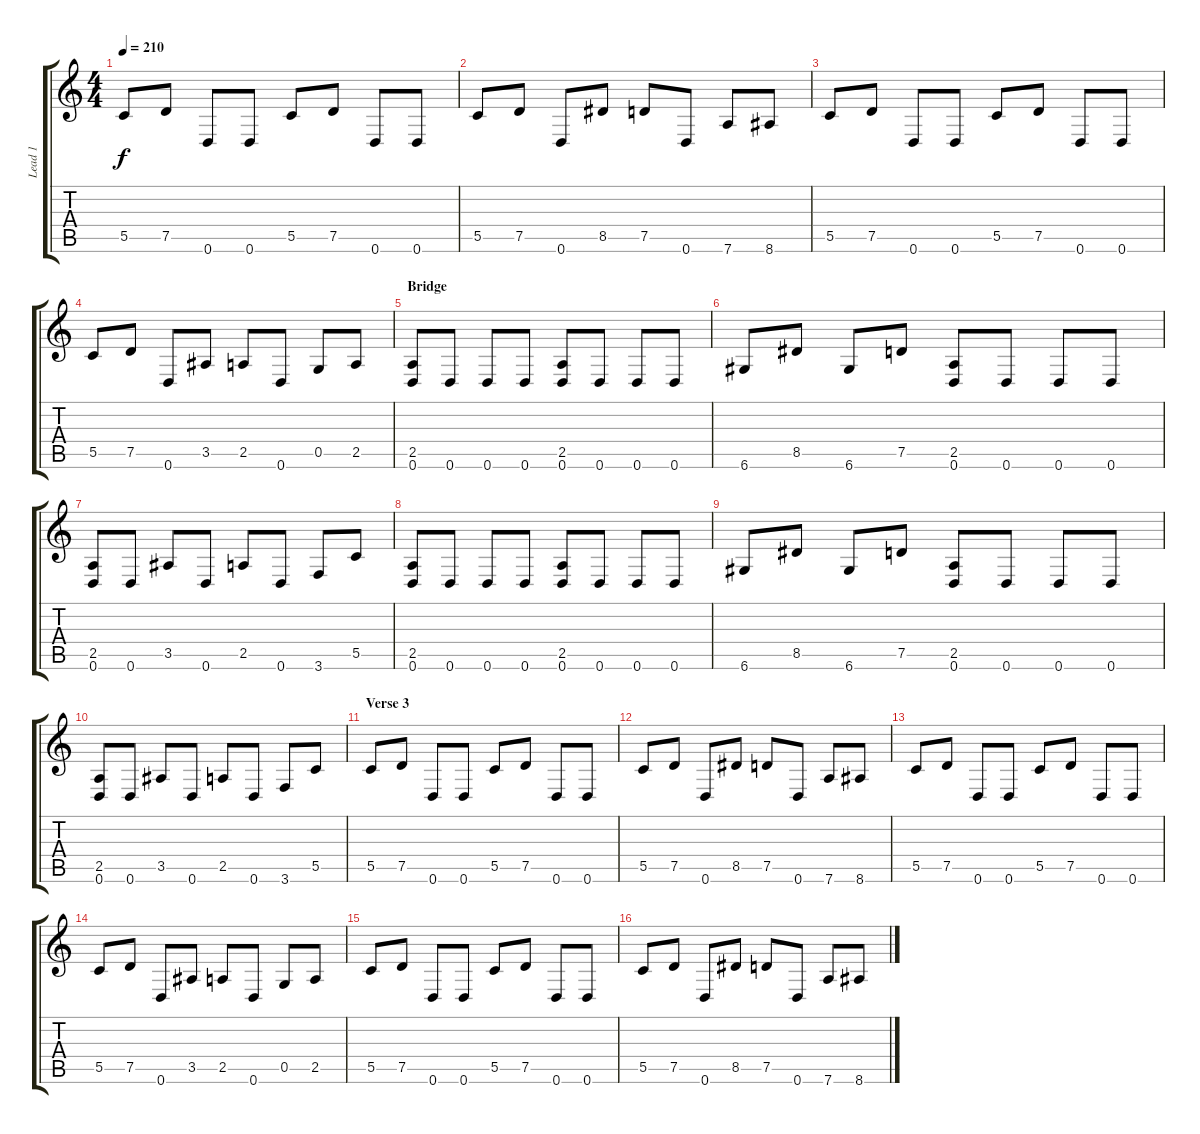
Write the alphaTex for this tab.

\track ("Lead 1" "Lead 1") {instrument distortionguitar}
\staff {score tabs}
\tuning (D4 A3 F3 C3 G2 D2) {hide}
\ts (4 4)
\tempo 210
\clef g2
\ks c
5.5.8{dy f} 7.5.8 0.6.8 0.6.8 5.5.8 7.5.8 0.6.8 0.6.8 |
5.5.8 7.5.8 0.6.8 8.5.8 7.5.8 0.6.8 7.6.8 8.6.8 |
5.5.8 7.5.8 0.6.8 0.6.8 5.5.8 7.5.8 0.6.8 0.6.8 |
5.5.8 7.5.8 0.6.8 3.5.8 2.5.8 0.6.8 0.5.8 2.5.8 |
\section ("" "Bridge")
(2.5 0.6).8 0.6.8 0.6.8 0.6.8 (2.5 0.6).8 0.6.8 0.6.8 0.6.8 |
6.6.8 8.5.8 6.6.8 7.5.8 (2.5 0.6).8 0.6.8 0.6.8 0.6.8 |
(2.5 0.6).8 0.6.8 3.5.8 0.6.8 2.5.8 0.6.8 3.6.8 5.5.8 |
(2.5 0.6).8 0.6.8 0.6.8 0.6.8 (2.5 0.6).8 0.6.8 0.6.8 0.6.8 |
6.6.8 8.5.8 6.6.8 7.5.8 (2.5 0.6).8 0.6.8 0.6.8 0.6.8 |
(2.5 0.6).8 0.6.8 3.5.8 0.6.8 2.5.8 0.6.8 3.6.8 5.5.8 |
\section ("" "Verse 3")
5.5.8 7.5.8 0.6.8 0.6.8 5.5.8 7.5.8 0.6.8 0.6.8 |
5.5.8 7.5.8 0.6.8 8.5.8 7.5.8 0.6.8 7.6.8 8.6.8 |
5.5.8 7.5.8 0.6.8 0.6.8 5.5.8 7.5.8 0.6.8 0.6.8 |
5.5.8 7.5.8 0.6.8 3.5.8 2.5.8 0.6.8 0.5.8 2.5.8 |
5.5.8 7.5.8 0.6.8 0.6.8 5.5.8 7.5.8 0.6.8 0.6.8 |
5.5.8 7.5.8 0.6.8 8.5.8 7.5.8 0.6.8 7.6.8 8.6.8
